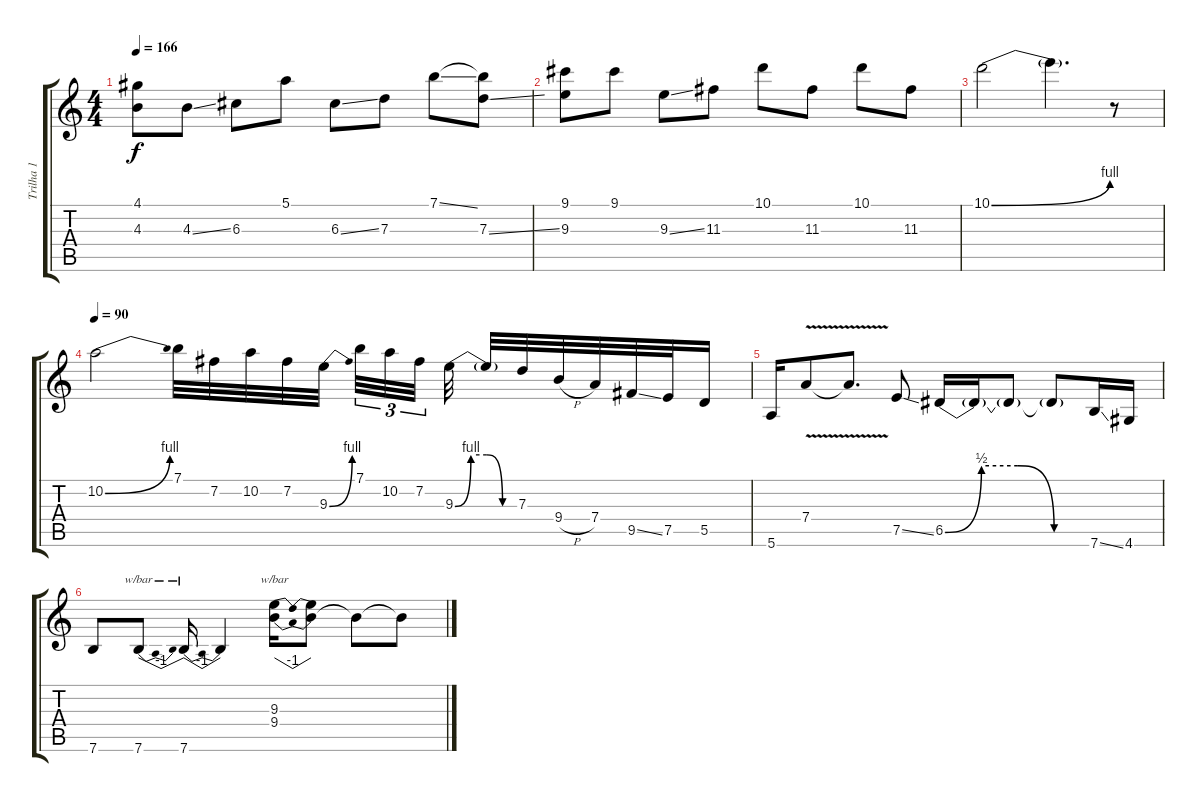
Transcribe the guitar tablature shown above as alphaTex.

\track ("Trilha 1" "Trilha 1") {instrument distortionguitar}
\staff {score tabs}
\tuning (E4 B3 G3 D3 A2 E2) {hide}
\ts (4 4)
\tempo 166
\clef g2
\ks c
(4.1 4.3).8{dy f} 4.3{ss}.8 6.3.8 5.1.8 6.3{ss}.8 7.3.8 7.1{ss}.8 (7.1{t} 7.3{ss}).8 |
(9.1 9.3).8 9.1.8 9.3{ss}.8 11.3.8 10.1.8 11.3.8 10.1.8 11.3.8 |
10.1{be (bend 0 0 60 4)}.2 10.1{t}.4{d} r.8 |
\tempo 90
10.2{be (bend 0 0 60 4)}.2 7.1.32 7.2.32 10.2.32 7.2.32 9.3{be (bend 0 0 60 4)}.32{beam splitsecondary} 7.1.32{tu (3 2)} 10.2.32{tu (3 2)} 7.2.32{tu (3 2) beam splitsecondary} 9.3{be (custom 0 0 15 4 30 4 45 0 60 0)}.32 9.3{t}.32 7.3.32 9.4{h}.32 7.4.32 9.5{ss}.32 7.5.32 5.5.16 |
5.6.16 7.4{v}.8 7.4{t}.8{d} 7.5{ss}.8 6.5{be (custom 0 0 15 2 30 2 45 0 60 0)}.16 6.5{t}.16 6.5{t}.8 6.5{t}.8 7.6{ss}.16 4.6.16 |
7.6.8 7.6.8{tbe (dip default 0 0 30 -4 60 0)} 7.6.16{tbe (dip default 0 0 30 -4 60 0)} 7.6{t}.4 (9.3 9.4).16{tbe (dip default 0 0 30 -4 60 0)} (9.3{t} 9.4{t}).8 9.4{t}.8 9.4{t}.8
